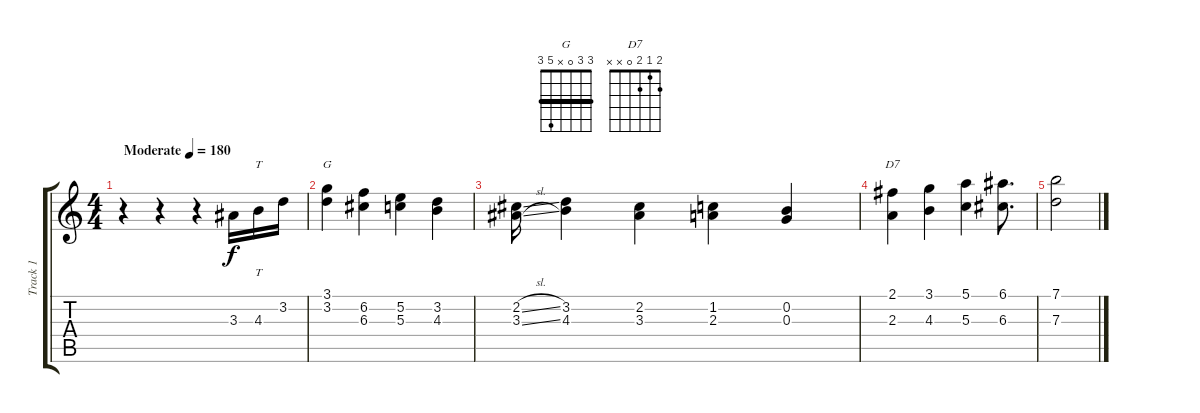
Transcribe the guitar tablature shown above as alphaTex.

\track ("Track 1" "Track 1") {instrument electricguitarclean}
\staff {score tabs}
\tuning (E4 B3 G3 D3 A2 E2) {hide}
\chord ("G" 3 3 0 x 5 3) {barre 3}
\chord ("D7" 2 1 2 0 x x)
\ts (4 4)
\tempo (180 "Moderate")
\clef g2
\ks c
r.4{dy f instrument electricguitarclean} r.4 r.4 3.3.16 4.3.16{tt} 3.2.16 |
(3.1 3.2).4{ch "G"} (6.2 6.3).4 (5.2 5.3).4 (3.2 4.3).4 |
(2.2{sl} 3.3{sl}).16 (3.2 4.3).4 (2.2 3.3).4 (1.2 2.3).4 (0.2 0.3).4 |
(2.1 2.3).4{ch "D7"} (3.1 4.3).4 (5.1 5.3).4 (6.1 6.3).8{d} |
(7.1 7.3).2
